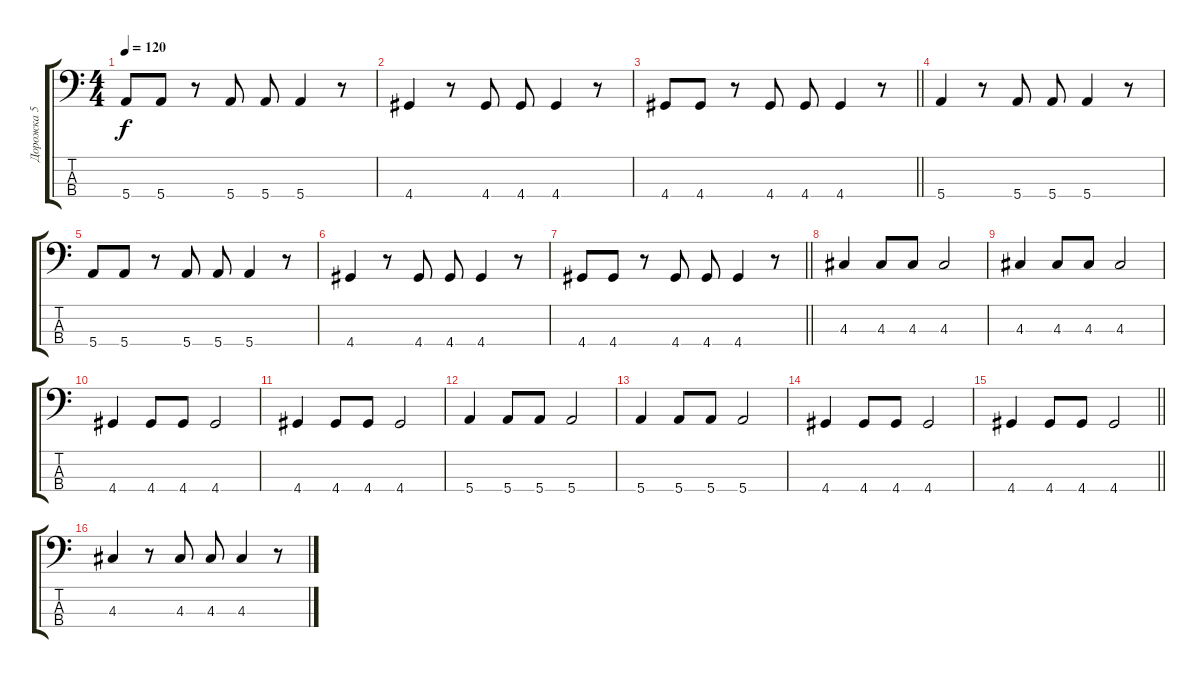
\track ("Дорожка 5" "Дорожка 5") {instrument electricbassfinger}
\staff {score tabs}
\tuning (G2 D2 A1 E1) {hide}
\ts (4 4)
\tempo 120
\clef f4
\ks c
5.4.8{dy f} 5.4.8 r.8 5.4.8 5.4.8 5.4.4 r.8 |
4.4.4 r.8 4.4.8 4.4.8 4.4.4 r.8 |
\barLineRight lightlight
4.4.8 4.4.8 r.8 4.4.8 4.4.8 4.4.4 r.8 |
5.4.4 r.8 5.4.8 5.4.8 5.4.4 r.8 |
5.4.8 5.4.8 r.8 5.4.8 5.4.8 5.4.4 r.8 |
4.4.4 r.8 4.4.8 4.4.8 4.4.4 r.8 |
\barLineRight lightlight
4.4.8 4.4.8 r.8 4.4.8 4.4.8 4.4.4 r.8 |
\section ("" "")
4.3.4 4.3.8 4.3.8 4.3.2 |
4.3.4 4.3.8 4.3.8 4.3.2 |
4.4.4 4.4.8 4.4.8 4.4.2 |
4.4.4 4.4.8 4.4.8 4.4.2 |
5.4.4 5.4.8 5.4.8 5.4.2 |
5.4.4 5.4.8 5.4.8 5.4.2 |
4.4.4 4.4.8 4.4.8 4.4.2 |
\barLineRight lightlight
4.4.4 4.4.8 4.4.8 4.4.2 |
\section ("" "")
4.3.4 r.8 4.3.8 4.3.8 4.3.4 r.8
